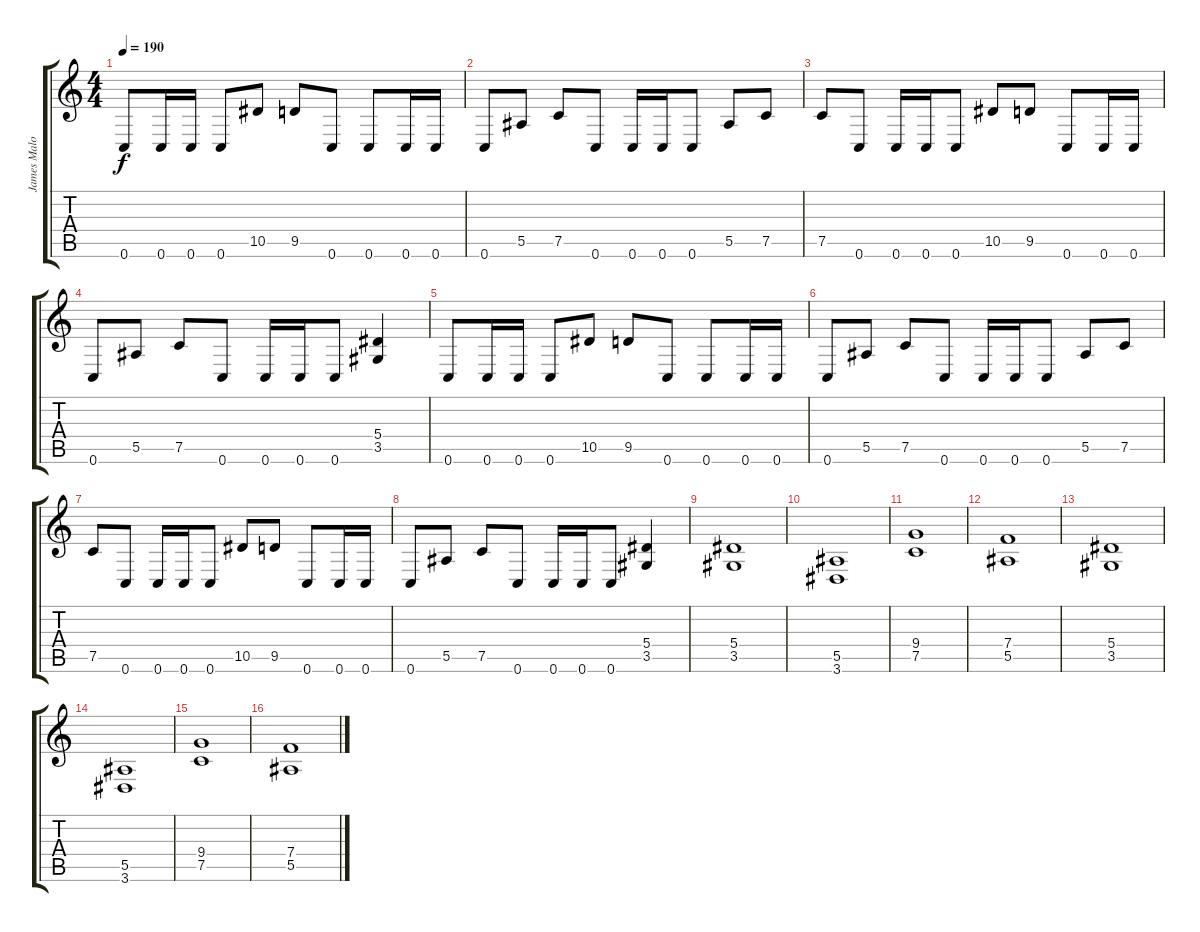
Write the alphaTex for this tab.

\track ("James Malone" "James Malo") {instrument distortionguitar}
\staff {score tabs}
\tuning (C4 G3 Eb3 Bb2 F2 C2) {hide}
\ts (4 4)
\tempo 190
\clef g2
\ks c
0.6.8{dy f} 0.6.16 0.6.16 0.6.8 10.5.8 9.5.8 0.6.8 0.6.8 0.6.16 0.6.16 |
0.6.8 5.5.8 7.5.8 0.6.8 0.6.16 0.6.16 0.6.8 5.5.8 7.5.8 |
7.5.8 0.6.8 0.6.16 0.6.16 0.6.8 10.5.8 9.5.8 0.6.8 0.6.16 0.6.16 |
0.6.8 5.5.8 7.5.8 0.6.8 0.6.16 0.6.16 0.6.8 (5.4 3.5).4 |
0.6.8 0.6.16 0.6.16 0.6.8 10.5.8 9.5.8 0.6.8 0.6.8 0.6.16 0.6.16 |
0.6.8 5.5.8 7.5.8 0.6.8 0.6.16 0.6.16 0.6.8 5.5.8 7.5.8 |
7.5.8 0.6.8 0.6.16 0.6.16 0.6.8 10.5.8 9.5.8 0.6.8 0.6.16 0.6.16 |
0.6.8 5.5.8 7.5.8 0.6.8 0.6.16 0.6.16 0.6.8 (5.4 3.5).4 |
(5.4 3.5).1 |
(5.5 3.6).1 |
(9.4 7.5).1 |
(7.4 5.5).1 |
(5.4 3.5).1 |
(5.5 3.6).1 |
(9.4 7.5).1 |
(7.4 5.5).1
